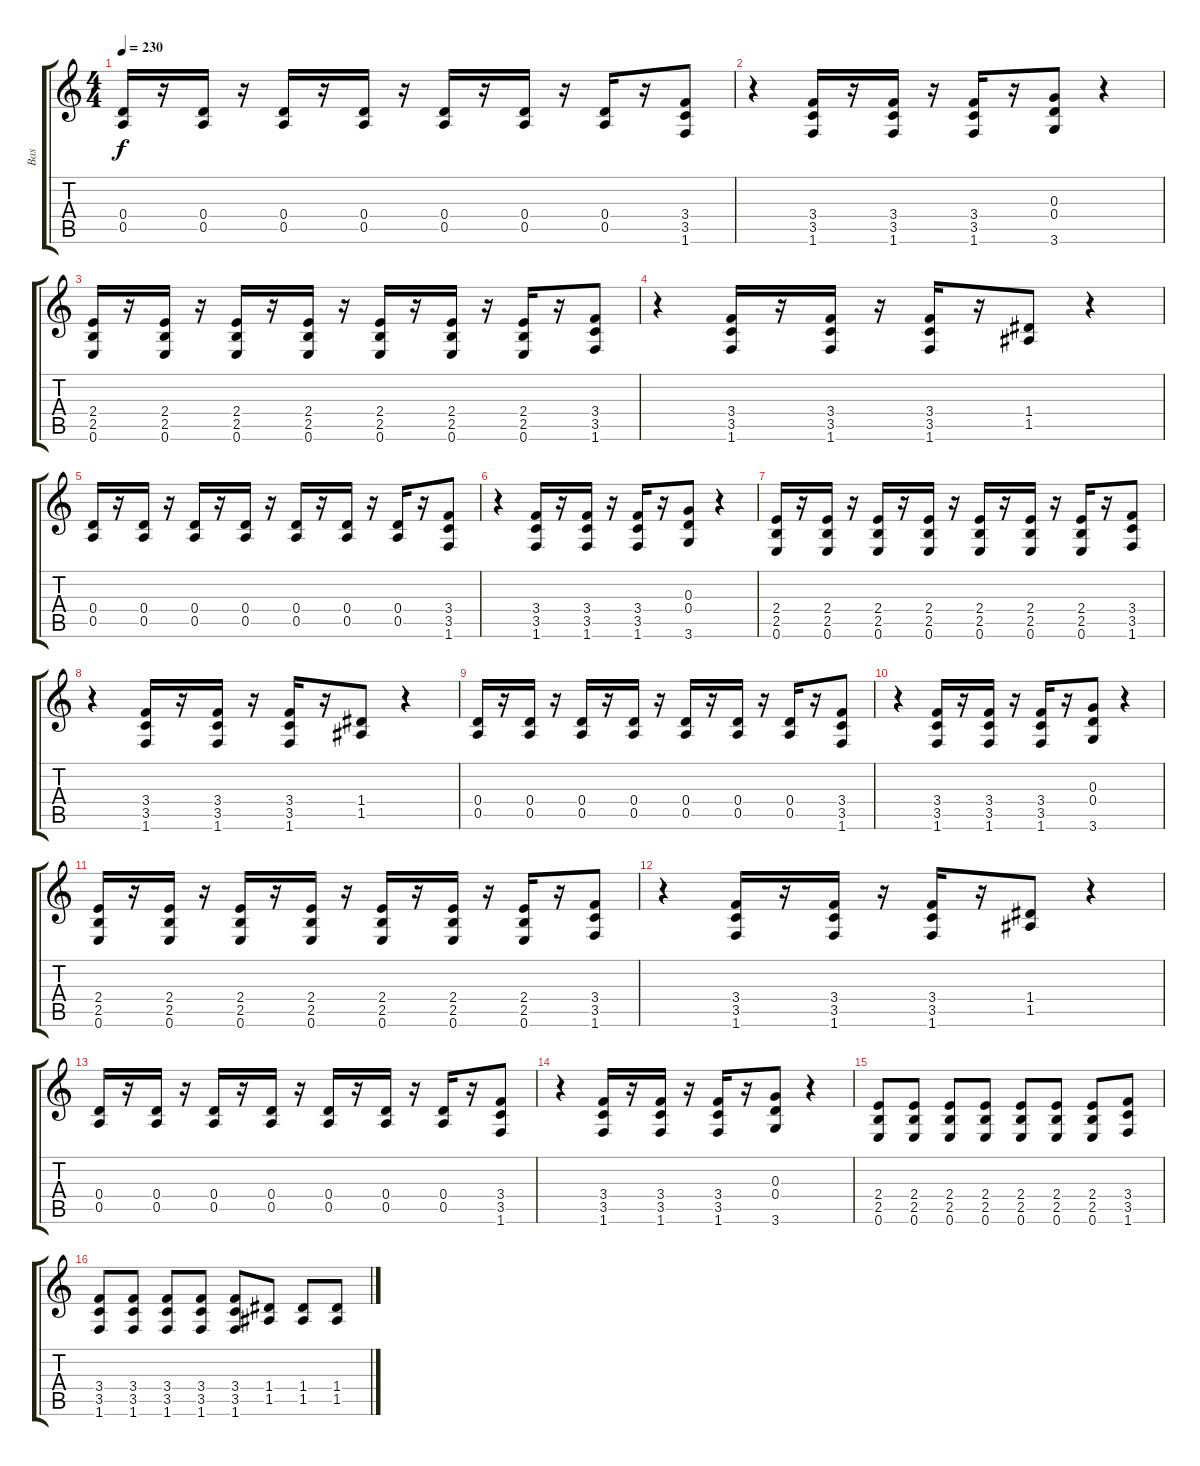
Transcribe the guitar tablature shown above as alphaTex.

\track ("Bas" "Bas") {instrument electricbasspick}
\staff {score tabs}
\tuning (E4 B3 G3 D3 A2 E2) {hide}
\ts (4 4)
\tempo 230
\clef g2
\ks c
(0.4 0.5).16{dy f} r.16 (0.4 0.5).16 r.16 (0.4 0.5).16 r.16 (0.4 0.5).16 r.16 (0.4 0.5).16 r.16 (0.4 0.5).16 r.16 (0.4 0.5).16 r.16 (3.4 3.5 1.6).8 |
r.4 (3.4 3.5 1.6).16 r.16 (3.4 3.5 1.6).16 r.16 (3.4 3.5 1.6).16 r.16 (0.3 0.4 3.6).8 r.4 |
(2.4 2.5 0.6).16 r.16 (2.4 2.5 0.6).16 r.16 (2.4 2.5 0.6).16 r.16 (2.4 2.5 0.6).16 r.16 (2.4 2.5 0.6).16 r.16 (2.4 2.5 0.6).16 r.16 (2.4 2.5 0.6).16 r.16 (3.4 3.5 1.6).8 |
r.4 (3.4 3.5 1.6).16 r.16 (3.4 3.5 1.6).16 r.16 (3.4 3.5 1.6).16 r.16 (1.4 1.5).8 r.4 |
(0.4 0.5).16 r.16 (0.4 0.5).16 r.16 (0.4 0.5).16 r.16 (0.4 0.5).16 r.16 (0.4 0.5).16 r.16 (0.4 0.5).16 r.16 (0.4 0.5).16 r.16 (3.4 3.5 1.6).8 |
r.4 (3.4 3.5 1.6).16 r.16 (3.4 3.5 1.6).16 r.16 (3.4 3.5 1.6).16 r.16 (0.3 0.4 3.6).8 r.4 |
(2.4 2.5 0.6).16 r.16 (2.4 2.5 0.6).16 r.16 (2.4 2.5 0.6).16 r.16 (2.4 2.5 0.6).16 r.16 (2.4 2.5 0.6).16 r.16 (2.4 2.5 0.6).16 r.16 (2.4 2.5 0.6).16 r.16 (3.4 3.5 1.6).8 |
r.4 (3.4 3.5 1.6).16 r.16 (3.4 3.5 1.6).16 r.16 (3.4 3.5 1.6).16 r.16 (1.4 1.5).8 r.4 |
(0.4 0.5).16 r.16 (0.4 0.5).16 r.16 (0.4 0.5).16 r.16 (0.4 0.5).16 r.16 (0.4 0.5).16 r.16 (0.4 0.5).16 r.16 (0.4 0.5).16 r.16 (3.4 3.5 1.6).8 |
r.4 (3.4 3.5 1.6).16 r.16 (3.4 3.5 1.6).16 r.16 (3.4 3.5 1.6).16 r.16 (0.3 0.4 3.6).8 r.4 |
(2.4 2.5 0.6).16 r.16 (2.4 2.5 0.6).16 r.16 (2.4 2.5 0.6).16 r.16 (2.4 2.5 0.6).16 r.16 (2.4 2.5 0.6).16 r.16 (2.4 2.5 0.6).16 r.16 (2.4 2.5 0.6).16 r.16 (3.4 3.5 1.6).8 |
r.4 (3.4 3.5 1.6).16 r.16 (3.4 3.5 1.6).16 r.16 (3.4 3.5 1.6).16 r.16 (1.4 1.5).8 r.4 |
(0.4 0.5).16 r.16 (0.4 0.5).16 r.16 (0.4 0.5).16 r.16 (0.4 0.5).16 r.16 (0.4 0.5).16 r.16 (0.4 0.5).16 r.16 (0.4 0.5).16 r.16 (3.4 3.5 1.6).8 |
r.4 (3.4 3.5 1.6).16 r.16 (3.4 3.5 1.6).16 r.16 (3.4 3.5 1.6).16 r.16 (0.3 0.4 3.6).8 r.4 |
(2.4 2.5 0.6).8 (2.4 2.5 0.6).8 (2.4 2.5 0.6).8 (2.4 2.5 0.6).8 (2.4 2.5 0.6).8 (2.4 2.5 0.6).8 (2.4 2.5 0.6).8 (3.4 3.5 1.6).8 |
(3.4 3.5 1.6).8 (3.4 3.5 1.6).8 (3.4 3.5 1.6).8 (3.4 3.5 1.6).8 (3.4 3.5 1.6).8 (1.4 1.5).8 (1.4 1.5).8 (1.4 1.5).8
